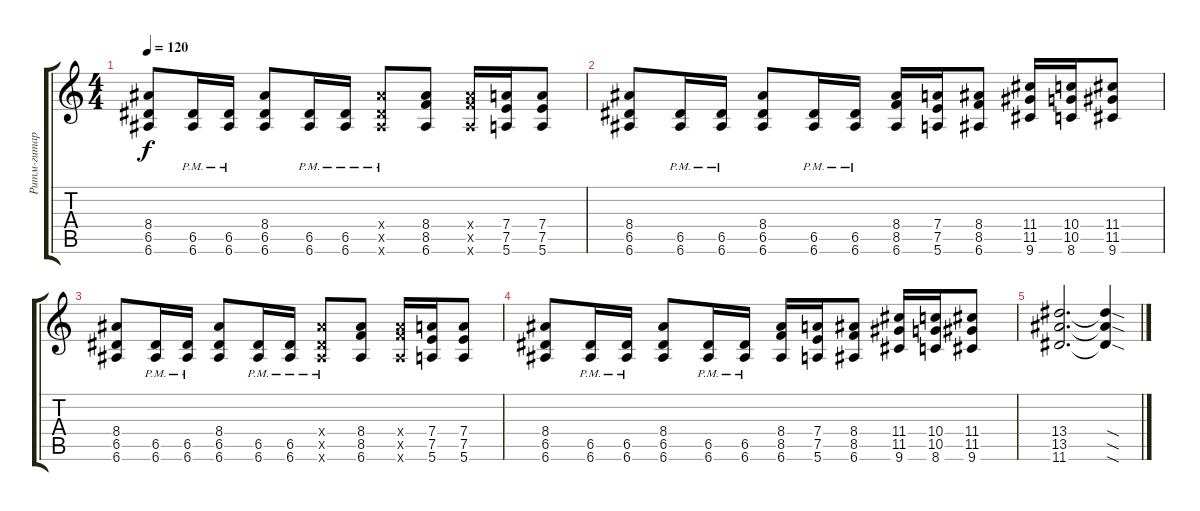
\track ("Ритм-гитара (Силеноз)" "Ритм-гитар") {instrument distortionguitar}
\staff {score tabs}
\tuning (E4 B3 G3 D3 A2 E2) {hide}
\ts (4 4)
\tempo 120
\clef g2
\ks c
(8.4 6.5 6.6).8{dy f} (6.5{pm} 6.6{pm}).16 (6.5{pm} 6.6{pm}).16 (8.4 6.5 6.6).8 (6.5{pm} 6.6{pm}).16 (6.5{pm} 6.6{pm}).16 (8.4{pm x} 6.5{pm x} 6.6{pm x}).8 (8.4 8.5 6.6).8 (8.4{x} 8.5{x} 6.6{x}).16 (7.4 7.5 5.6).16 (7.4 7.5 5.6).8 |
(8.4 6.5 6.6).8 (6.5{pm} 6.6{pm}).16 (6.5{pm} 6.6{pm}).16 (8.4 6.5 6.6).8 (6.5{pm} 6.6{pm}).16 (6.5{pm} 6.6{pm}).16 (8.4 8.5 6.6).16 (7.4 7.5 5.6).16 (8.4 8.5 6.6).8 (11.4 11.5 9.6).16 (10.4 10.5 8.6).16 (11.4 11.5 9.6).8 |
(8.4 6.5 6.6).8 (6.5{pm} 6.6{pm}).16 (6.5{pm} 6.6{pm}).16 (8.4 6.5 6.6).8 (6.5{pm} 6.6{pm}).16 (6.5{pm} 6.6{pm}).16 (8.4{pm x} 6.5{pm x} 6.6{pm x}).8 (8.4 8.5 6.6).8 (8.4{x} 8.5{x} 6.6{x}).16 (7.4 7.5 5.6).16 (7.4 7.5 5.6).8 |
(8.4 6.5 6.6).8 (6.5{pm} 6.6{pm}).16 (6.5{pm} 6.6{pm}).16 (8.4 6.5 6.6).8 (6.5{pm} 6.6{pm}).16 (6.5{pm} 6.6{pm}).16 (8.4 8.5 6.6).16 (7.4 7.5 5.6).16 (8.4 8.5 6.6).8 (11.4 11.5 9.6).16 (10.4 10.5 8.6).16 (11.4 11.5 9.6).8 |
(13.4 13.5 11.6).2{d} (13.4{sod t} 13.5{sod t} 11.6{sod t}).4
